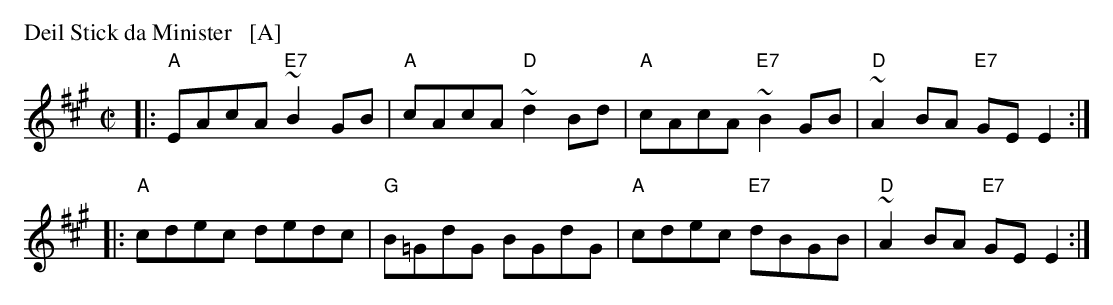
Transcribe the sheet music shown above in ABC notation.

X:1
P: Deil Stick da Minister   [A]
M: C|
L: 1/8
K: A
|: "A"EAcA "E7"~B2GB | "A"cAcA "D"~d2Bd | "A"cAcA "E7"~B2GB | "D"~A2BA "E7"GEE2 :|
|: "A"cdec      dedc | "G"B=GdG    BGdG | "A"cdec "E7"dBGB  | "D"~A2BA "E7"GEE2 :|
